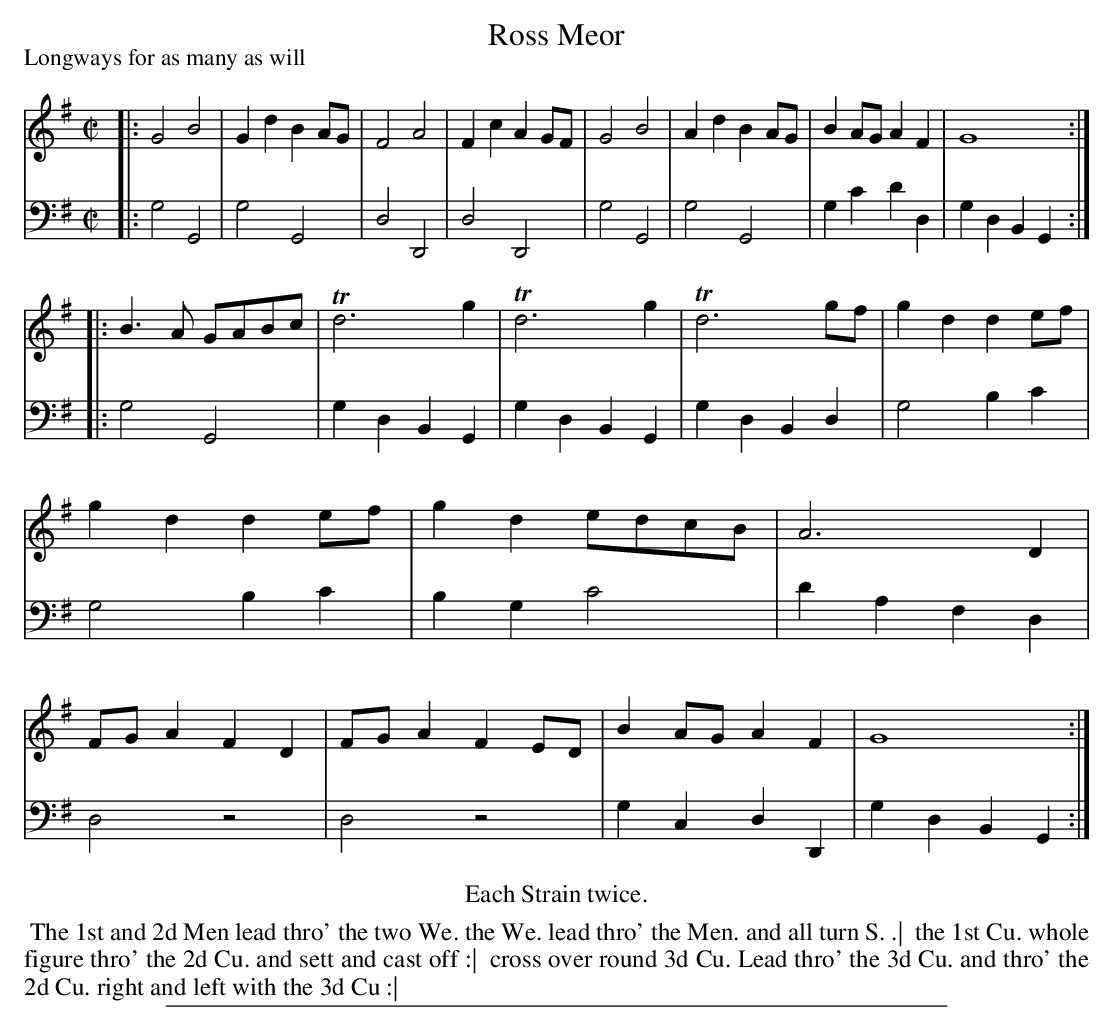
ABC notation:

X:1
T: Ross Meor
P: Longways for as many as will
M: C|
L: 1/8
K: G
V: 1
|:\
G4 B4 | G2d2 B2AG | F4 A4 | F2c2 A2GF |\
G4 B4 | A2d2 B2AG | B2AG A2F2 | G8 :|
|:\
B3A GABc | Td6 g2 | Td6 g2 | Td6 gf |\
g2d2 d2ef | g2d2 d2ef | g2d2 edcB | A6 D2 |\
FGA2 F2D2 | FGA2 F2ED | B2AG A2F2 | G8 :|
V: 2 clef=bass middle=d
|:\
g4 G4 | g4 G4 | d4 D4 | d4 D4 |\
g4 G4 | g4 G4 | g2c'2 d'2d2 | g2d2 B2G2 :|\
|:\
g4 G4 | g2d2 B2G2 |
g2d2 B2G2 | g2d2 B2d2 |\
g4 b2c'2 | g4 b2c'2 | b2g2 c'4 | d'2a2 f2d2 |\
d4 z4 | d4 z4 | g2c2 d2D2 | g2d2 B2G2 :|
